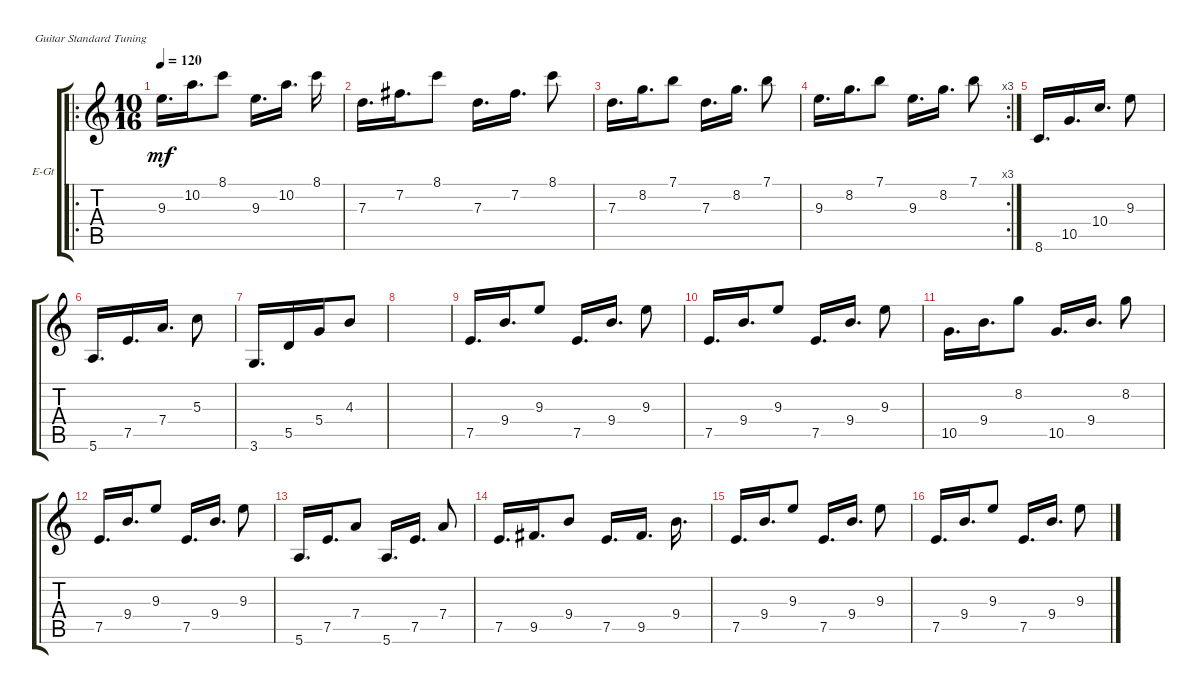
\defaultSystemsLayout 4
\bracketExtendMode groupsimilarinstruments
\firstSystemTrackNameOrientation horizontal
\otherSystemsTrackNameOrientation horizontal
\track ("Electric Guitar" "E-Gt") {instrument electricguitarclean}
\staff {score tabs}
\tuning (E4 B3 G3 D3 A2 E2)
\ro
\ts (10 16)
\tempo 120
\clef g2
\ks c
9.3.16{d dy mf} 10.2.16{d} 8.1.8 9.3.16{d} 10.2.16{d} 8.1.16 |
7.3.16{d} 7.2.16{d} 8.1.8 7.3.16{d} 7.2.16{d} 8.1.8 |
7.3.16{d} 8.2.16{d} 7.1.8 7.3.16{d} 8.2.16{d} 7.1.8 |
\rc 3
9.3.16{d} 8.2.16{d} 7.1.8 9.3.16{d} 8.2.16{d} 7.1.8 |
8.6.16{d} 10.5.16{d} 10.4.16{d} 9.3.8 |
5.6.16{d} 7.5.16{d} 7.4.16{d} 5.3.8 |
3.6.16{d} 5.5.16 5.4.16 4.3.8 |
|
7.5.16{d} 9.4.16{d} 9.3.8 7.5.16{d} 9.4.16{d} 9.3.8 |
7.5.16{d} 9.4.16{d} 9.3.8 7.5.16{d} 9.4.16{d} 9.3.8 |
10.5.16{d} 9.4.16{d} 8.2.8 10.5.16{d} 9.4.16{d} 8.2.8 |
7.5.16{d} 9.4.16{d} 9.3.8 7.5.16{d} 9.4.16{d} 9.3.8 |
5.6.16{d} 7.5.16{d} 7.4.8 5.6.16{d} 7.5.16{d} 7.4.8 |
7.5.16{d} 9.5.16{d} 9.4.8 7.5.16{d} 9.5.16{d} 9.4.16{d} |
7.5.16{d} 9.4.16{d} 9.3.8 7.5.16{d} 9.4.16{d} 9.3.8 |
7.5.16{d} 9.4.16{d} 9.3.8 7.5.16{d} 9.4.16{d} 9.3.8
